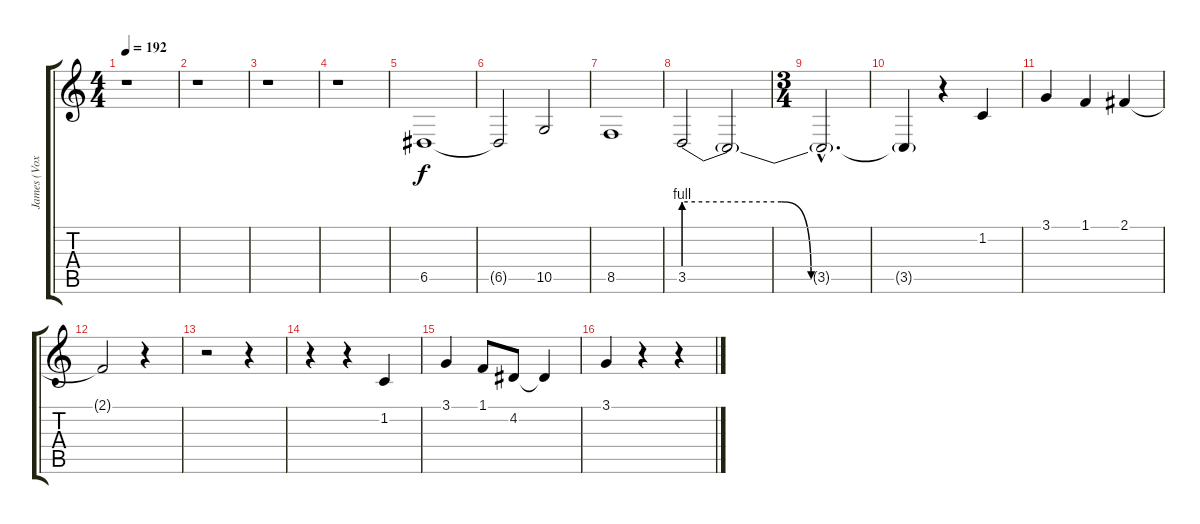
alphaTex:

\track ("James (Vox)" "James (Vox") {instrument lead2sawtooth}
\staff {score tabs}
\tuning (E4 B3 G3 D3 A2 E2) {hide}
\ts (4 4)
\tempo 192
\clef g2
\ks c
r.1{dy f} |
r.1 |
r.1 |
r.1 |
6.5.1 |
6.5{t}.2 10.5.2 |
8.5.1 |
3.5{be (custom 0 4 23 4 30 0 40 0 60 0)}.2 3.5{t}.2 |
\ts (3 4)
3.5{hac t}.2{d} |
3.5{t}.4 r.4 1.2.4 |
3.1.4 1.1.4 2.1.4 |
2.1{t}.2 r.4 |
r.2 r.4 |
r.4 r.4 1.2.4 |
3.1.4 1.1.8 4.2.8 4.2{t}.4 |
3.1.4 r.4 r.4
